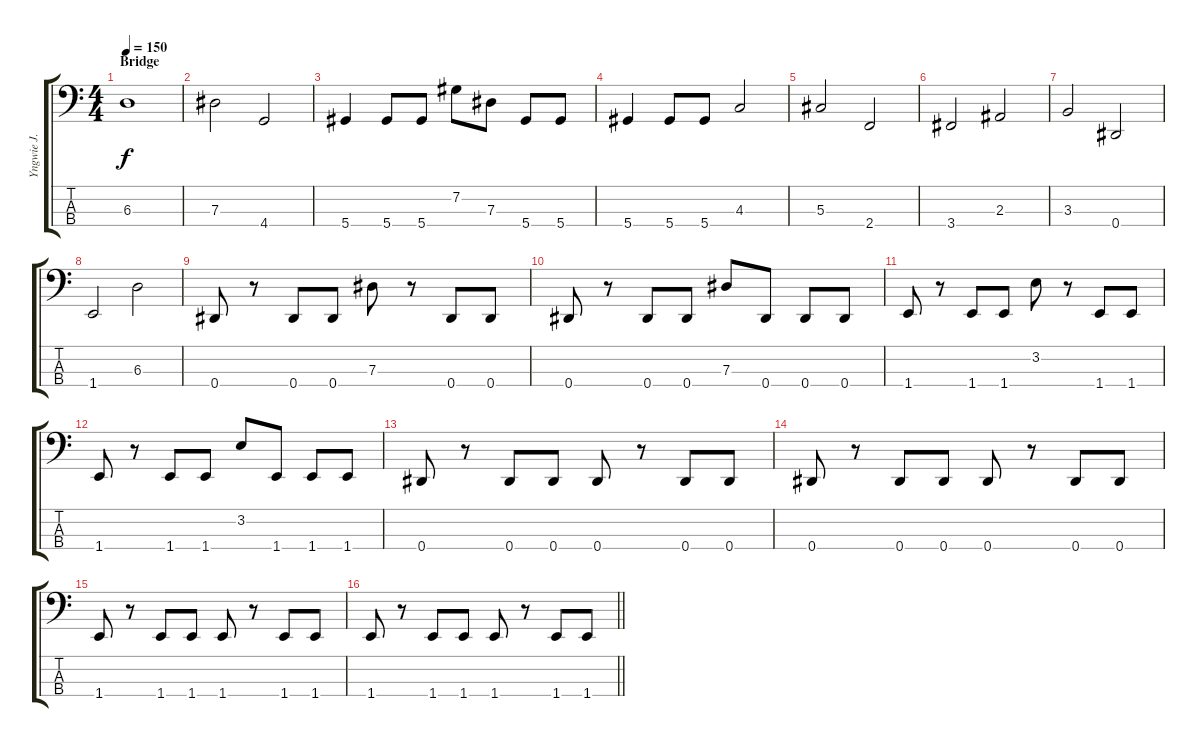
\track ("Yngwie J. Malmsteen" "Yngwie J. ") {instrument electricbasspick}
\staff {score tabs}
\tuning (Gb2 Db2 Ab1 Eb1) {hide}
\ts (4 4)
\section ("" "Bridge")
\tempo 150
\clef f4
\ks c
6.3.1{dy f} |
7.3.2 4.4.2 |
5.4.4 5.4.8 5.4.8 7.2.8 7.3.8 5.4.8 5.4.8 |
5.4.4 5.4.8 5.4.8 4.3.2 |
5.3.2 2.4.2 |
3.4.2 2.3.2 |
3.3.2 0.4.2 |
1.4.2 6.3.2 |
0.4.8 r.8 0.4.8 0.4.8 7.3.8 r.8 0.4.8 0.4.8 |
0.4.8 r.8 0.4.8 0.4.8 7.3.8 0.4.8 0.4.8 0.4.8 |
1.4.8 r.8 1.4.8 1.4.8 3.2.8 r.8 1.4.8 1.4.8 |
1.4.8 r.8 1.4.8 1.4.8 3.2.8 1.4.8 1.4.8 1.4.8 |
0.4.8 r.8 0.4.8 0.4.8 0.4.8 r.8 0.4.8 0.4.8 |
0.4.8 r.8 0.4.8 0.4.8 0.4.8 r.8 0.4.8 0.4.8 |
1.4.8 r.8 1.4.8 1.4.8 1.4.8 r.8 1.4.8 1.4.8 |
\barLineRight lightlight
1.4.8 r.8 1.4.8 1.4.8 1.4.8 r.8 1.4.8 1.4.8
